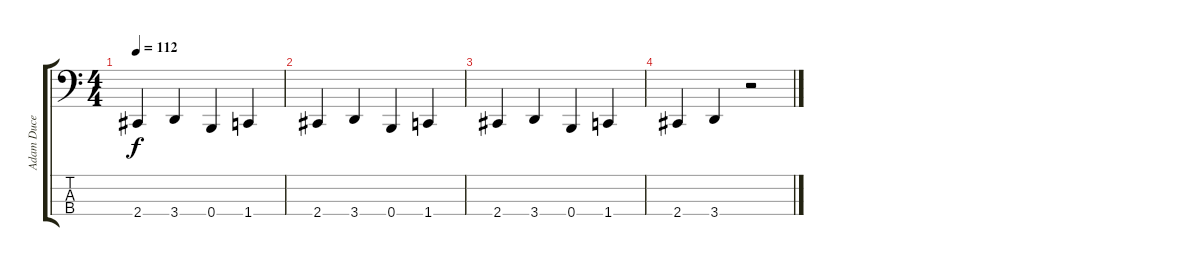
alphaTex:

\track ("Adam Duce" "Adam Duce") {instrument electricbasspick}
\staff {score tabs}
\tuning (E2 B1 Gb1 B0) {hide}
\ts (4 4)
\tempo 112
\clef f4
\ks c
2.4.4{dy f} 3.4.4 0.4.4 1.4.4 |
2.4.4 3.4.4 0.4.4 1.4.4 |
2.4.4 3.4.4 0.4.4 1.4.4 |
2.4.4 3.4.4 r.2
